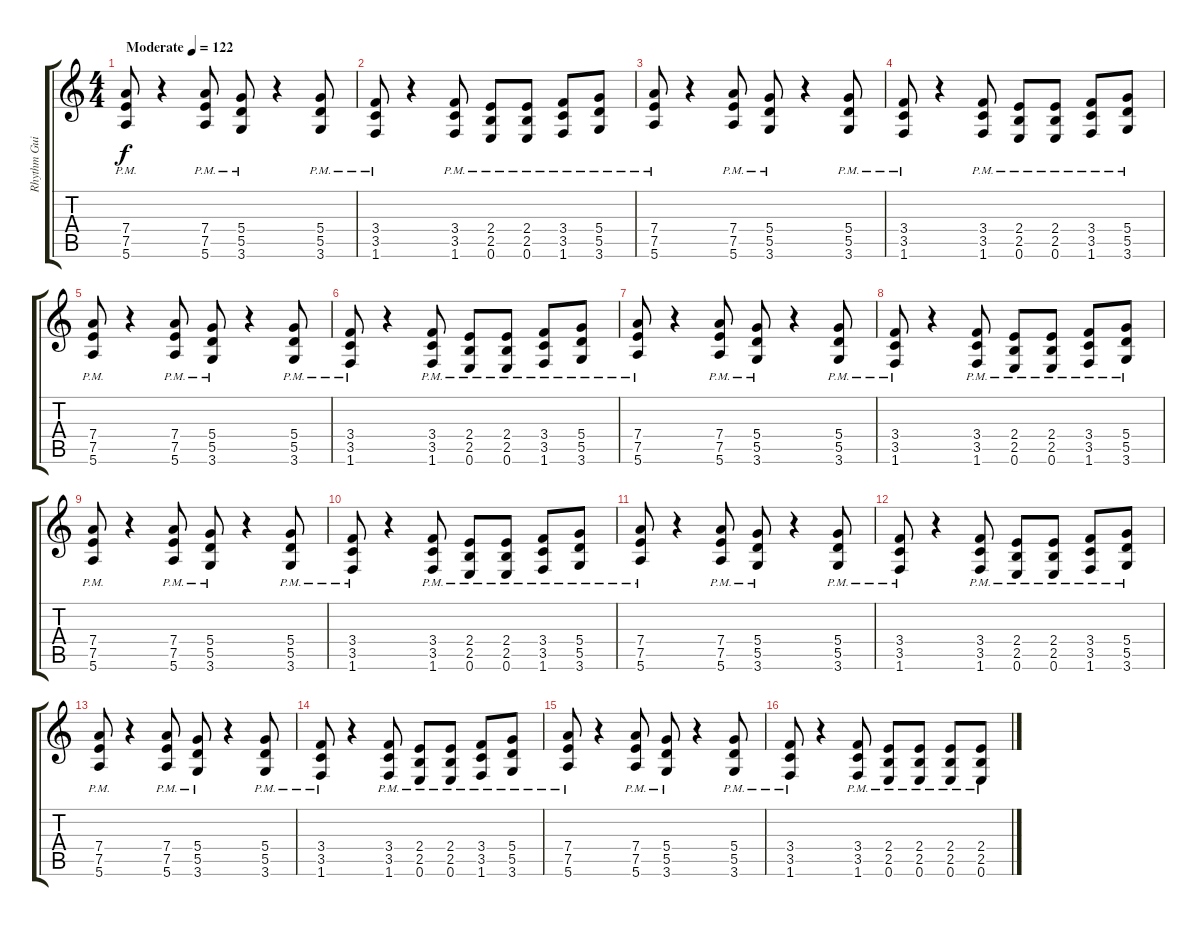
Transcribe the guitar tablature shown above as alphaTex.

\track ("Rhythm Guitar" "Rhythm Gui") {instrument overdrivenguitar}
\staff {score tabs}
\tuning (E4 B3 G3 D3 A2 E2) {hide}
\ts (4 4)
\tempo (122 "Moderate")
\clef g2
\ks c
(7.4{pm} 7.5{pm} 5.6{pm}).8{dy f instrument overdrivenguitar} r.4 (7.4{pm} 7.5{pm} 5.6{pm}).8 (5.4{pm} 5.5{pm} 3.6{pm}).8 r.4 (5.4{pm} 5.5{pm} 3.6{pm}).8 |
(3.4{pm} 3.5{pm} 1.6{pm}).8 r.4 (3.4{pm} 3.5{pm} 1.6{pm}).8 (2.4{pm} 2.5{pm} 0.6{pm}).8 (2.4{pm} 2.5{pm} 0.6{pm}).8 (3.4{pm} 3.5{pm} 1.6{pm}).8 (5.4{pm} 5.5{pm} 3.6{pm}).8 |
(7.4{pm} 7.5{pm} 5.6{pm}).8 r.4 (7.4{pm} 7.5{pm} 5.6{pm}).8 (5.4{pm} 5.5{pm} 3.6{pm}).8 r.4 (5.4{pm} 5.5{pm} 3.6{pm}).8 |
(3.4{pm} 3.5{pm} 1.6{pm}).8 r.4 (3.4{pm} 3.5{pm} 1.6{pm}).8 (2.4{pm} 2.5{pm} 0.6{pm}).8 (2.4{pm} 2.5{pm} 0.6{pm}).8 (3.4{pm} 3.5{pm} 1.6{pm}).8 (5.4{pm} 5.5{pm} 3.6{pm}).8 |
(7.4{pm} 7.5{pm} 5.6{pm}).8 r.4 (7.4{pm} 7.5{pm} 5.6{pm}).8 (5.4{pm} 5.5{pm} 3.6{pm}).8 r.4 (5.4{pm} 5.5{pm} 3.6{pm}).8 |
(3.4{pm} 3.5{pm} 1.6{pm}).8 r.4 (3.4{pm} 3.5{pm} 1.6{pm}).8 (2.4{pm} 2.5{pm} 0.6{pm}).8 (2.4{pm} 2.5{pm} 0.6{pm}).8 (3.4{pm} 3.5{pm} 1.6{pm}).8 (5.4{pm} 5.5{pm} 3.6{pm}).8 |
(7.4{pm} 7.5{pm} 5.6{pm}).8 r.4 (7.4{pm} 7.5{pm} 5.6{pm}).8 (5.4{pm} 5.5{pm} 3.6{pm}).8 r.4 (5.4{pm} 5.5{pm} 3.6{pm}).8 |
(3.4{pm} 3.5{pm} 1.6{pm}).8 r.4 (3.4{pm} 3.5{pm} 1.6{pm}).8 (2.4{pm} 2.5{pm} 0.6{pm}).8 (2.4{pm} 2.5{pm} 0.6{pm}).8 (3.4{pm} 3.5{pm} 1.6{pm}).8 (5.4{pm} 5.5{pm} 3.6{pm}).8 |
(7.4{pm} 7.5{pm} 5.6{pm}).8 r.4 (7.4{pm} 7.5{pm} 5.6{pm}).8 (5.4{pm} 5.5{pm} 3.6{pm}).8 r.4 (5.4{pm} 5.5{pm} 3.6{pm}).8 |
(3.4{pm} 3.5{pm} 1.6{pm}).8 r.4 (3.4{pm} 3.5{pm} 1.6{pm}).8 (2.4{pm} 2.5{pm} 0.6{pm}).8 (2.4{pm} 2.5{pm} 0.6{pm}).8 (3.4{pm} 3.5{pm} 1.6{pm}).8 (5.4{pm} 5.5{pm} 3.6{pm}).8 |
(7.4{pm} 7.5{pm} 5.6{pm}).8 r.4 (7.4{pm} 7.5{pm} 5.6{pm}).8 (5.4{pm} 5.5{pm} 3.6{pm}).8 r.4 (5.4{pm} 5.5{pm} 3.6{pm}).8 |
(3.4{pm} 3.5{pm} 1.6{pm}).8 r.4 (3.4{pm} 3.5{pm} 1.6{pm}).8 (2.4{pm} 2.5{pm} 0.6{pm}).8 (2.4{pm} 2.5{pm} 0.6{pm}).8 (3.4{pm} 3.5{pm} 1.6{pm}).8 (5.4{pm} 5.5{pm} 3.6{pm}).8 |
(7.4{pm} 7.5{pm} 5.6{pm}).8 r.4 (7.4{pm} 7.5{pm} 5.6{pm}).8 (5.4{pm} 5.5{pm} 3.6{pm}).8 r.4 (5.4{pm} 5.5{pm} 3.6{pm}).8 |
(3.4{pm} 3.5{pm} 1.6{pm}).8 r.4 (3.4{pm} 3.5{pm} 1.6{pm}).8 (2.4{pm} 2.5{pm} 0.6{pm}).8 (2.4{pm} 2.5{pm} 0.6{pm}).8 (3.4{pm} 3.5{pm} 1.6{pm}).8 (5.4{pm} 5.5{pm} 3.6{pm}).8 |
(7.4{pm} 7.5{pm} 5.6{pm}).8 r.4 (7.4{pm} 7.5{pm} 5.6{pm}).8 (5.4{pm} 5.5{pm} 3.6{pm}).8 r.4 (5.4{pm} 5.5{pm} 3.6{pm}).8 |
(3.4{pm} 3.5{pm} 1.6{pm}).8 r.4 (3.4{pm} 3.5{pm} 1.6{pm}).8 (2.4{pm} 2.5{pm} 0.6{pm}).8 (2.4{pm} 2.5{pm} 0.6{pm}).8 (2.4{pm} 2.5{pm} 0.6{pm}).8 (2.4{pm} 2.5{pm} 0.6{pm}).8
